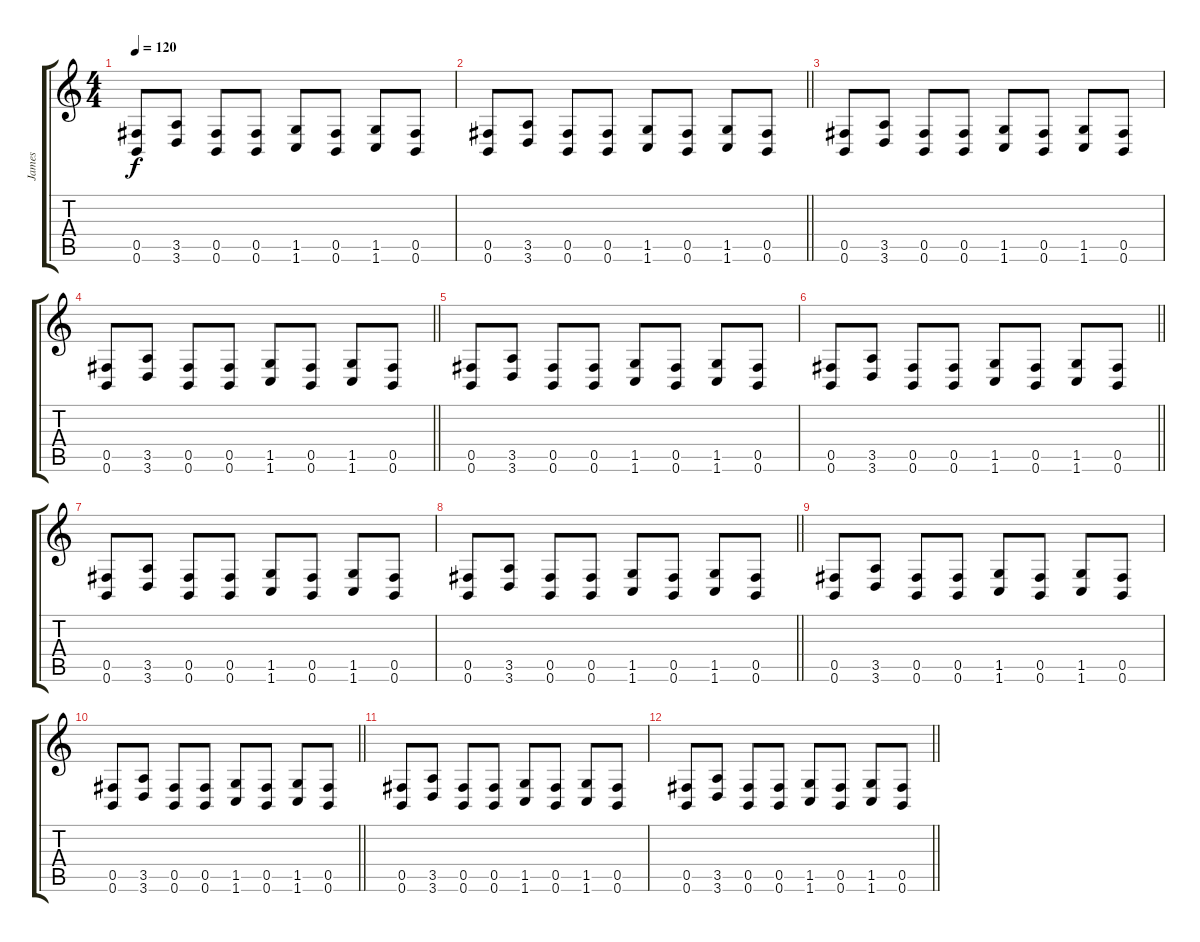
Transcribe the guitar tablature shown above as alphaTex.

\track ("James" "James") {instrument distortionguitar}
\staff {score tabs}
\tuning (Db4 Ab3 E3 B2 Gb2 B1) {hide}
\ts (4 4)
\tempo 120
\clef g2
\ks c
(0.5 0.6).8{dy f} (3.5 3.6).8 (0.5 0.6).8 (0.5 0.6).8 (1.5 1.6).8 (0.5 0.6).8 (1.5 1.6).8 (0.5 0.6).8 |
\barLineRight lightlight
(0.5 0.6).8 (3.5 3.6).8 (0.5 0.6).8 (0.5 0.6).8 (1.5 1.6).8 (0.5 0.6).8 (1.5 1.6).8 (0.5 0.6).8 |
(0.5 0.6).8 (3.5 3.6).8 (0.5 0.6).8 (0.5 0.6).8 (1.5 1.6).8 (0.5 0.6).8 (1.5 1.6).8 (0.5 0.6).8 |
\barLineRight lightlight
(0.5 0.6).8 (3.5 3.6).8 (0.5 0.6).8 (0.5 0.6).8 (1.5 1.6).8 (0.5 0.6).8 (1.5 1.6).8 (0.5 0.6).8 |
(0.5 0.6).8 (3.5 3.6).8 (0.5 0.6).8 (0.5 0.6).8 (1.5 1.6).8 (0.5 0.6).8 (1.5 1.6).8 (0.5 0.6).8 |
\barLineRight lightlight
(0.5 0.6).8 (3.5 3.6).8 (0.5 0.6).8 (0.5 0.6).8 (1.5 1.6).8 (0.5 0.6).8 (1.5 1.6).8 (0.5 0.6).8 |
(0.5 0.6).8 (3.5 3.6).8 (0.5 0.6).8 (0.5 0.6).8 (1.5 1.6).8 (0.5 0.6).8 (1.5 1.6).8 (0.5 0.6).8 |
\barLineRight lightlight
(0.5 0.6).8 (3.5 3.6).8 (0.5 0.6).8 (0.5 0.6).8 (1.5 1.6).8 (0.5 0.6).8 (1.5 1.6).8 (0.5 0.6).8 |
(0.5 0.6).8 (3.5 3.6).8 (0.5 0.6).8 (0.5 0.6).8 (1.5 1.6).8 (0.5 0.6).8 (1.5 1.6).8 (0.5 0.6).8 |
\barLineRight lightlight
(0.5 0.6).8 (3.5 3.6).8 (0.5 0.6).8 (0.5 0.6).8 (1.5 1.6).8 (0.5 0.6).8 (1.5 1.6).8 (0.5 0.6).8 |
(0.5 0.6).8 (3.5 3.6).8 (0.5 0.6).8 (0.5 0.6).8 (1.5 1.6).8 (0.5 0.6).8 (1.5 1.6).8 (0.5 0.6).8 |
\barLineRight lightlight
(0.5 0.6).8 (3.5 3.6).8 (0.5 0.6).8 (0.5 0.6).8 (1.5 1.6).8 (0.5 0.6).8 (1.5 1.6).8 (0.5 0.6).8
